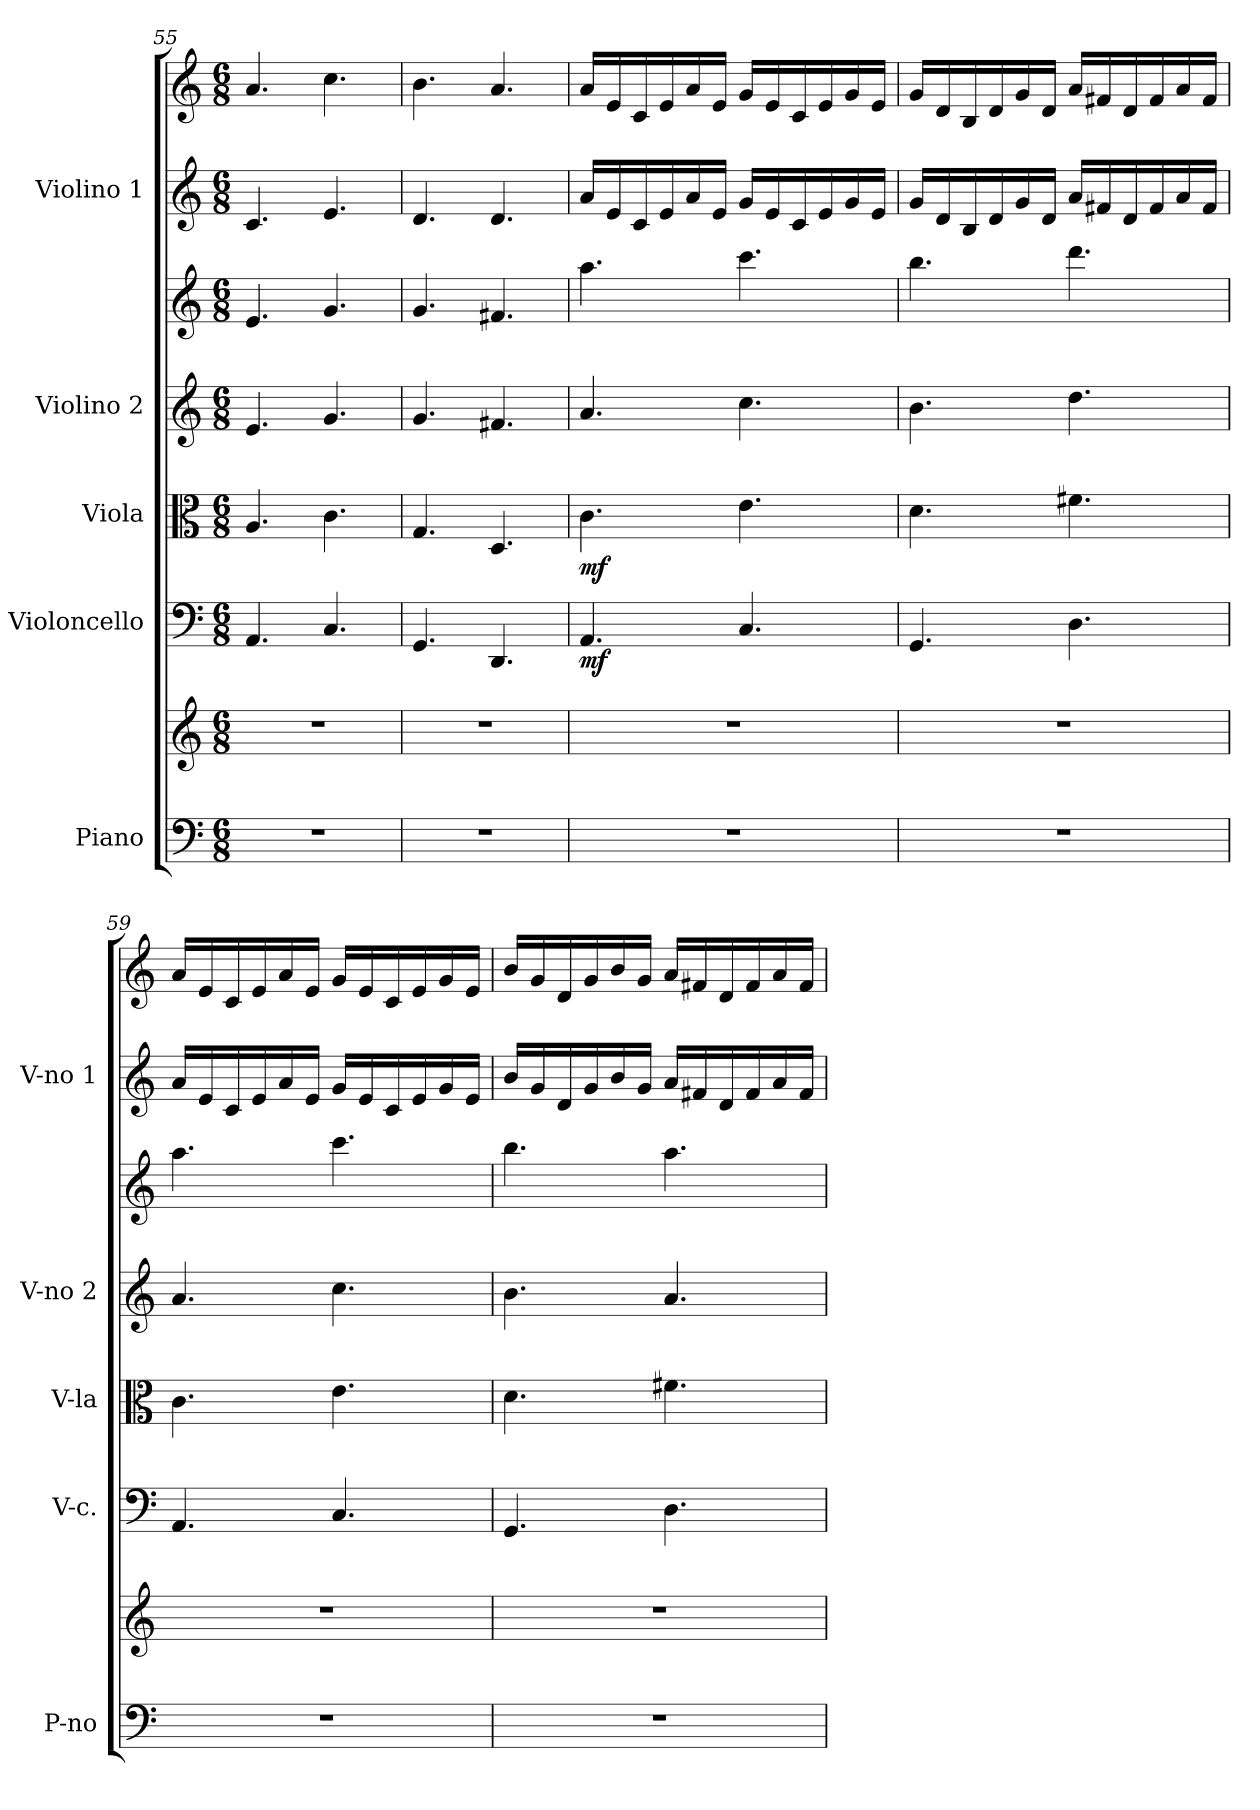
**kern	**kern	**kern	**dynam	**kern	**dynam	**kern	**kern	**dynam	**kern	**kern	**dynam
*part5	*part5	*part4	*part4	*part3	*part3	*part2	*part2	*part2	*part1	*part1	*part1
*staff8	*staff7	*staff6	*staff6	*staff5	*staff5	*staff4	*staff3	*staff3/4	*staff2	*staff1	*staff1/2
*I"Piano	*	*I"Violoncello	*	*I"Viola	*	*I"Violino 2	*	*	*I"Violino 1	*	*
*I'P-no	*	*I'V-c.	*	*I'V-la	*	*I'V-no 2	*	*	*I'V-no 1	*	*
*clefF4	*clefG2	*clefF4	*	*clefC3	*	*clefG2	*clefG2	*	*clefG2	*clefG2	*
*k[]	*k[]	*k[]	*	*k[]	*	*k[]	*k[]	*	*k[]	*k[]	*
*M6/8	*M6/8	*M6/8	*	*M6/8	*	*M6/8	*M6/8	*	*M6/8	*M6/8	*
=55	=55	=55	=55	=55	=55	=55	=55	=55	=55	=55	=55
2.r	2.r	4.AA/	.	4.A/	.	4.e/	4.e/	.	4.c/	4.a/	.
.	.	4.C/	.	4.c\	.	4.g/	4.g/	.	4.e/	4.cc\	.
!!LO:PB:g=z
=56	=56	=56	=56	=56	=56	=56	=56	=56	=56	=56	=56
2.r	2.r	4.GG/	.	4.G/	.	4.g/	4.g/	.	4.d/	4.b\	.
.	.	4.DD/	.	4.D/	.	4.f#X/	4.f#X/	.	4.d/	4.a/	.
=57	=57	=57	=57	=57	=57	=57	=57	=57	=57	=57	=57
!	!	!	!LO:DY:b	!	!LO:DY:b	!	!	!LO:DY:b=2	!	!	!
!	!	!	!	!	!	!	!	!LO:DY:n=1:b	!	!	!LO:DY:b=2
!	!	!	!	!	!	!	!	!	!	!	!LO:DY:n=1:b
2.r	2.r	4.AA/	mf	4.c\	mf	4.a/	4.aa\	mf mf	16a/LL	16a/LL	mf mf
.	.	.	.	.	.	.	.	.	16e/	16e/	.
.	.	.	.	.	.	.	.	.	16c/	16c/	.
.	.	.	.	.	.	.	.	.	16e/	16e/	.
.	.	.	.	.	.	.	.	.	16a/	16a/	.
.	.	.	.	.	.	.	.	.	16e/JJ	16e/JJ	.
.	.	4.C/	.	4.e\	.	4.cc\	4.ccc\	.	16g/LL	16g/LL	.
.	.	.	.	.	.	.	.	.	16e/	16e/	.
.	.	.	.	.	.	.	.	.	16c/	16c/	.
.	.	.	.	.	.	.	.	.	16e/	16e/	.
.	.	.	.	.	.	.	.	.	16g/	16g/	.
.	.	.	.	.	.	.	.	.	16e/JJ	16e/JJ	.
=58	=58	=58	=58	=58	=58	=58	=58	=58	=58	=58	=58
2.r	2.r	4.GG/	.	4.d\	.	4.b\	4.bb\	.	16g/LL	16g/LL	.
.	.	.	.	.	.	.	.	.	16d/	16d/	.
.	.	.	.	.	.	.	.	.	16B/	16B/	.
.	.	.	.	.	.	.	.	.	16d/	16d/	.
.	.	.	.	.	.	.	.	.	16g/	16g/	.
.	.	.	.	.	.	.	.	.	16d/JJ	16d/JJ	.
.	.	4.D\	.	4.f#X\	.	4.dd\	4.ddd\	.	16a/LL	16a/LL	.
.	.	.	.	.	.	.	.	.	16f#X/	16f#X/	.
.	.	.	.	.	.	.	.	.	16d/	16d/	.
.	.	.	.	.	.	.	.	.	16f#/	16f#/	.
.	.	.	.	.	.	.	.	.	16a/	16a/	.
.	.	.	.	.	.	.	.	.	16f#/JJ	16f#/JJ	.
=59	=59	=59	=59	=59	=59	=59	=59	=59	=59	=59	=59
2.r	2.r	4.AA/	.	4.c\	.	4.a/	4.aa\	.	16a/LL	16a/LL	.
.	.	.	.	.	.	.	.	.	16e/	16e/	.
.	.	.	.	.	.	.	.	.	16c/	16c/	.
.	.	.	.	.	.	.	.	.	16e/	16e/	.
.	.	.	.	.	.	.	.	.	16a/	16a/	.
.	.	.	.	.	.	.	.	.	16e/JJ	16e/JJ	.
.	.	4.C/	.	4.e\	.	4.cc\	4.ccc\	.	16g/LL	16g/LL	.
.	.	.	.	.	.	.	.	.	16e/	16e/	.
.	.	.	.	.	.	.	.	.	16c/	16c/	.
.	.	.	.	.	.	.	.	.	16e/	16e/	.
.	.	.	.	.	.	.	.	.	16g/	16g/	.
.	.	.	.	.	.	.	.	.	16e/JJ	16e/JJ	.
!!LO:PB:g=z
=60	=60	=60	=60	=60	=60	=60	=60	=60	=60	=60	=60
2.r	2.r	4.GG/	.	4.d\	.	4.b\	4.bb\	.	16b/LL	16b/LL	.
.	.	.	.	.	.	.	.	.	16g/	16g/	.
.	.	.	.	.	.	.	.	.	16d/	16d/	.
.	.	.	.	.	.	.	.	.	16g/	16g/	.
.	.	.	.	.	.	.	.	.	16b/	16b/	.
.	.	.	.	.	.	.	.	.	16g/JJ	16g/JJ	.
.	.	4.D\	.	4.f#X\	.	4.a/	4.aa\	.	16a/LL	16a/LL	.
.	.	.	.	.	.	.	.	.	16f#X/	16f#X/	.
.	.	.	.	.	.	.	.	.	16d/	16d/	.
.	.	.	.	.	.	.	.	.	16f#/	16f#/	.
.	.	.	.	.	.	.	.	.	16a/	16a/	.
.	.	.	.	.	.	.	.	.	16f#/JJ	16f#/JJ	.
=	=	=	=	=	=	=	=	=	=	=	=
*-	*-	*-	*-	*-	*-	*-	*-	*-	*-	*-	*-
